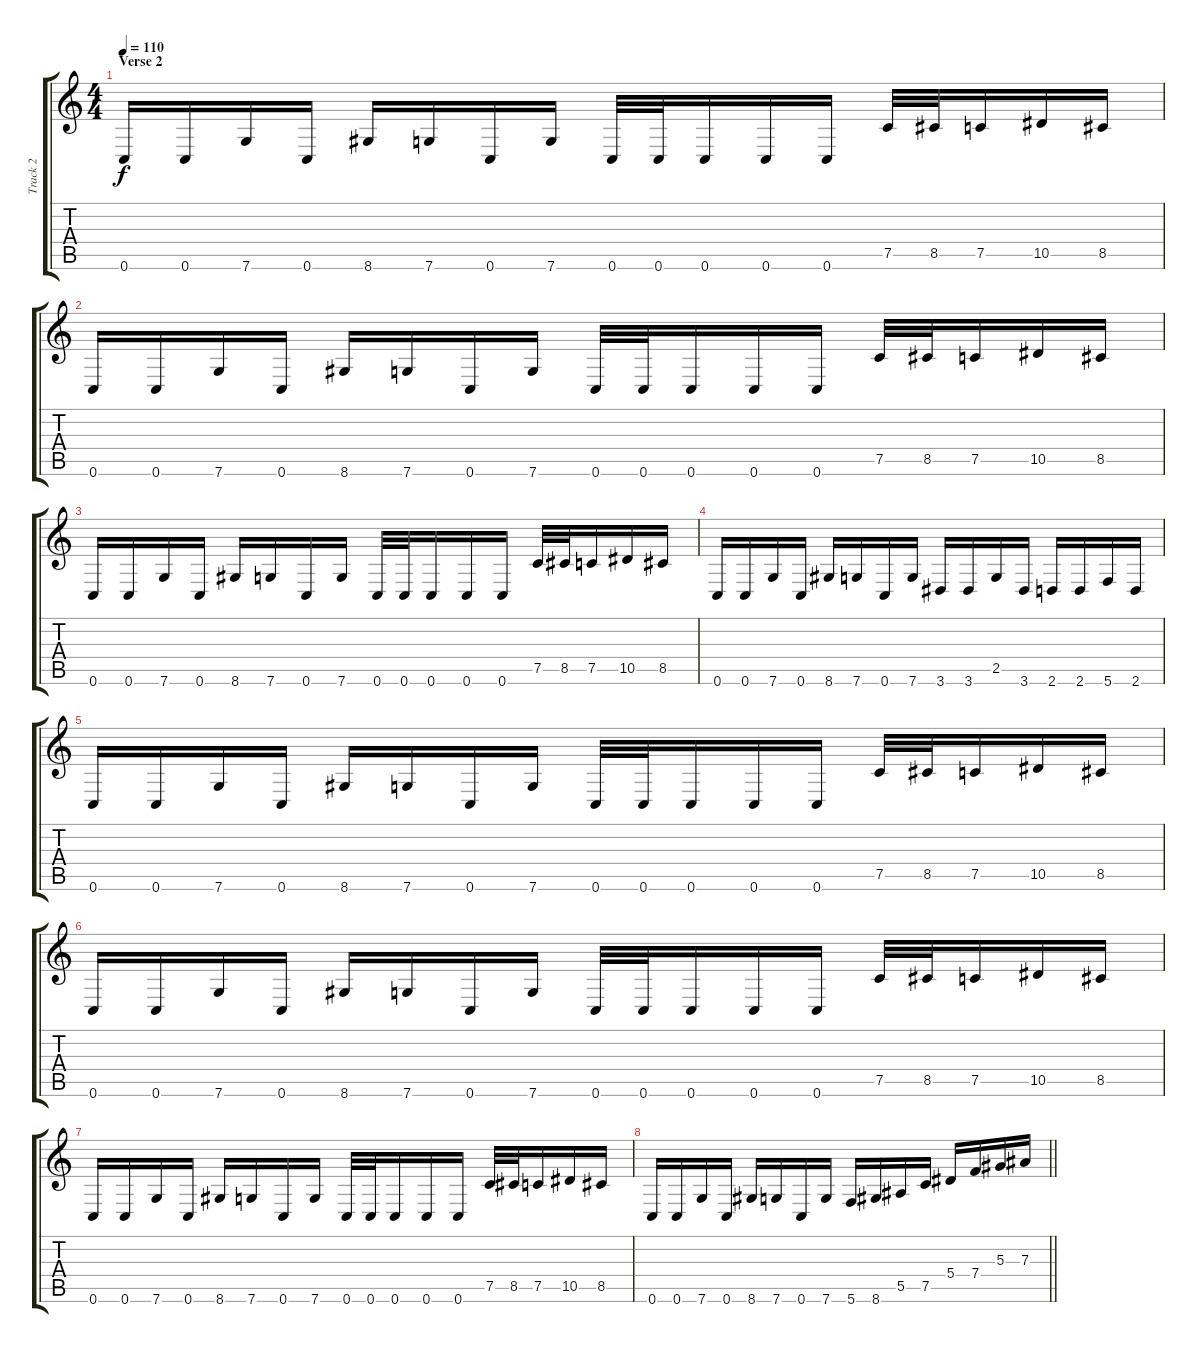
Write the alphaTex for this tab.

\track ("Track 2" "Track 2") {instrument distortionguitar}
\staff {score tabs}
\tuning (C4 G3 Eb3 Bb2 F2 C2) {hide}
\ts (4 4)
\section ("" "Verse 2")
\tempo 110
\clef g2
\ks c
0.6.16{dy f} 0.6.16 7.6.16 0.6.16 8.6.16 7.6.16 0.6.16 7.6.16 0.6.32 0.6.32 0.6.16 0.6.16 0.6.16 7.5.32 8.5.32 7.5.16 10.5.16 8.5.16 |
0.6.16 0.6.16 7.6.16 0.6.16 8.6.16 7.6.16 0.6.16 7.6.16 0.6.32 0.6.32 0.6.16 0.6.16 0.6.16 7.5.32 8.5.32 7.5.16 10.5.16 8.5.16 |
0.6.16 0.6.16 7.6.16 0.6.16 8.6.16 7.6.16 0.6.16 7.6.16 0.6.32 0.6.32 0.6.16 0.6.16 0.6.16 7.5.32 8.5.32 7.5.16 10.5.16 8.5.16 |
0.6.16 0.6.16 7.6.16 0.6.16 8.6.16 7.6.16 0.6.16 7.6.16 3.6.16 3.6.16 2.5.16 3.6.16 2.6.16 2.6.16 5.6.16 2.6.16 |
0.6.16 0.6.16 7.6.16 0.6.16 8.6.16 7.6.16 0.6.16 7.6.16 0.6.32 0.6.32 0.6.16 0.6.16 0.6.16 7.5.32 8.5.32 7.5.16 10.5.16 8.5.16 |
0.6.16 0.6.16 7.6.16 0.6.16 8.6.16 7.6.16 0.6.16 7.6.16 0.6.32 0.6.32 0.6.16 0.6.16 0.6.16 7.5.32 8.5.32 7.5.16 10.5.16 8.5.16 |
0.6.16 0.6.16 7.6.16 0.6.16 8.6.16 7.6.16 0.6.16 7.6.16 0.6.32 0.6.32 0.6.16 0.6.16 0.6.16 7.5.32 8.5.32 7.5.16 10.5.16 8.5.16 |
\barLineRight lightlight
0.6.16 0.6.16 7.6.16 0.6.16 8.6.16 7.6.16 0.6.16 7.6.16 5.6.16 8.6.16 5.5.16 7.5.16 5.4.16 7.4.16 5.3.16 7.3.16
